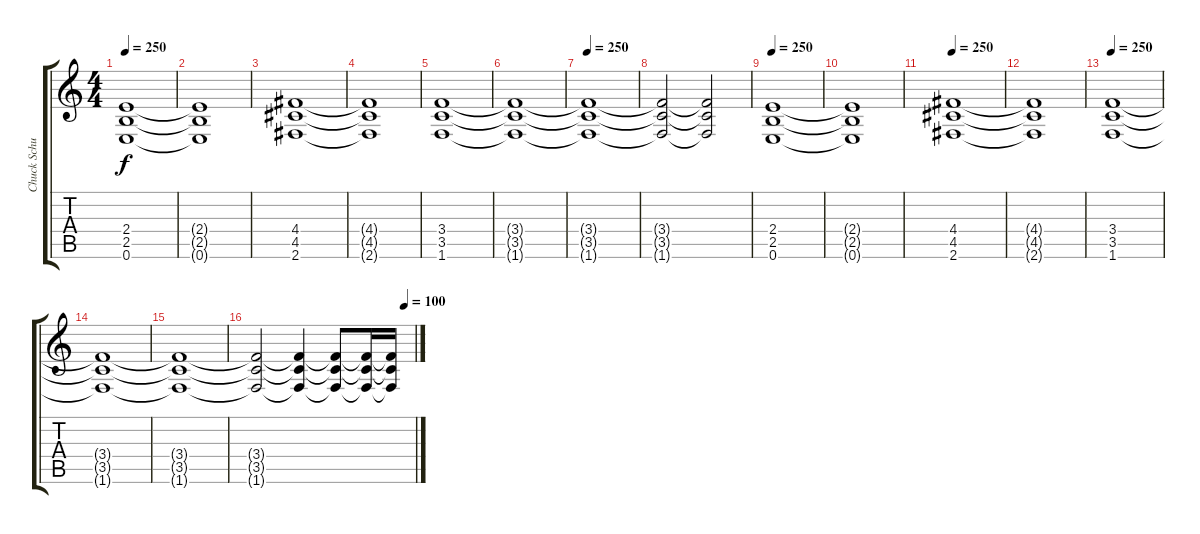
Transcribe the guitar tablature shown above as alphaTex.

\track ("Chuck Schuldiner" "Chuck Schu") {instrument distortionguitar}
\staff {score tabs}
\tuning (E4 B3 G3 D3 A2 E2) {hide}
\ts (4 4)
\tempo 250
\clef g2
\ks c
(2.4 2.5 0.6).1{dy f} |
(2.4{t} 2.5{t} 0.6{t}).1 |
(4.4 4.5 2.6).1 |
(4.4{t} 4.5{t} 2.6{t}).1 |
(3.4 3.5 1.6).1 |
(3.4{t} 3.5{t} 1.6{t}).1 |
\tempo 250
(3.4{t} 3.5{t} 1.6{t}).1 |
(3.4{t} 3.5{t} 1.6{t}).2 (3.4{t} 3.5{t} 1.6{t}).2 |
\tempo 250
(2.4 2.5 0.6).1 |
(2.4{t} 2.5{t} 0.6{t}).1 |
\tempo 250
(4.4 4.5 2.6).1 |
(4.4{t} 4.5{t} 2.6{t}).1 |
\tempo 250
(3.4 3.5 1.6).1 |
(3.4{t} 3.5{t} 1.6{t}).1 |
(3.4{t} 3.5{t} 1.6{t}).1 |
\tempo (100 0.9375)
(3.4{t} 3.5{t} 1.6{t}).2 (3.4{t} 3.5{t} 1.6{t}).4 (3.4{t} 3.5{t} 1.6{t}).8 (3.4{t} 3.5{t} 1.6{t}).16 (3.4{t} 3.5{t} 1.6{t}).16
